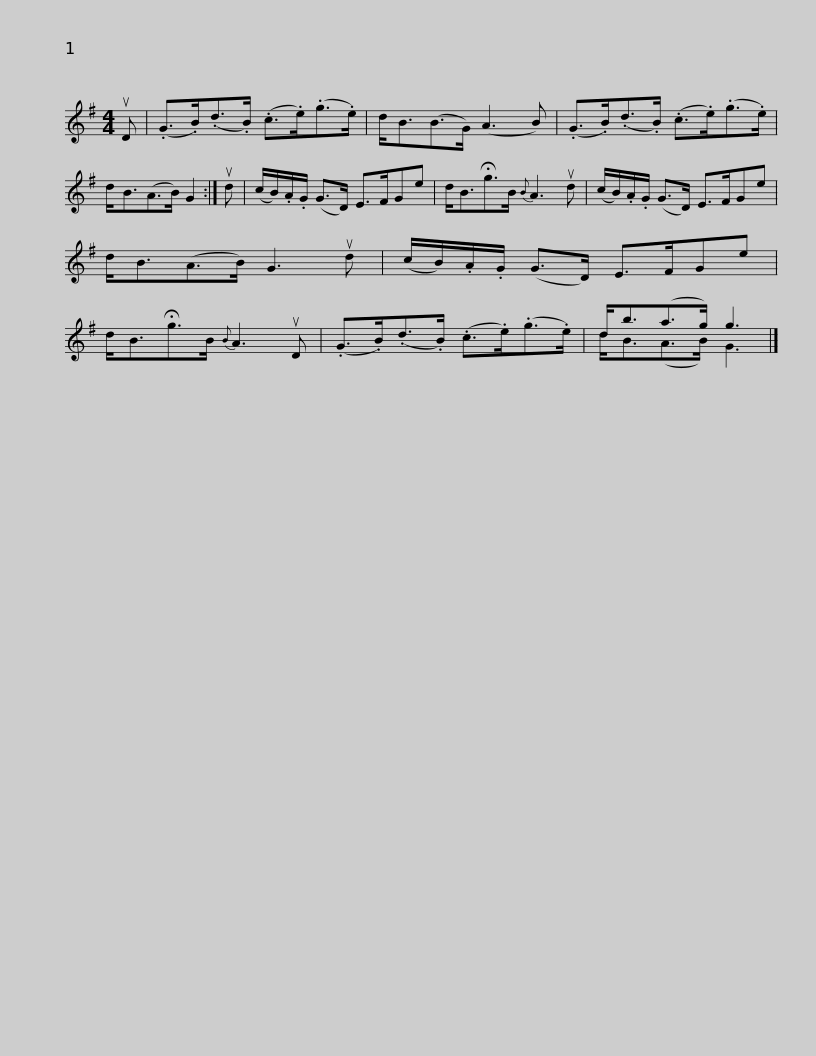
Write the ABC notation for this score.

X:1
%%score ( 1 2 )
L:1/8
M:4/4
I:linebreak $
K:G
V:1 treble
V:2 treble
V:1
 uD | (.G>.B)(.d>.B) (.c>.e)(.g>.e) | d<B(B>G) (A3 B) | (.G>.B)(.d>.B) (.c>.e)(.g>.e) | d<B(A>B) G2 :| %5
 ud |$ (c/B/).A/.G/ (G>D) E>FGe | d<B!fermata!g>B{B} A3 ud | (c/B/).A/.G/ (G>D) E>FGe | d<B(A>B) G3 ud |$ %10
 (c/B/).A/.G/ (G>D) E>FGe | d<B!fermata!g>B{B} A3 uD | (.G>.B)(.d>.B) (.c>.e)(.g>.e) | d<b(a>g) g3 |] %14
V:2
 x | x8 | x8 | x8 | x6 :| %5
 x |$ x8 | x8 | x8 | x8 |$ %10
 x8 | x8 | x8 | d<B(A>B) G3 |] %14
